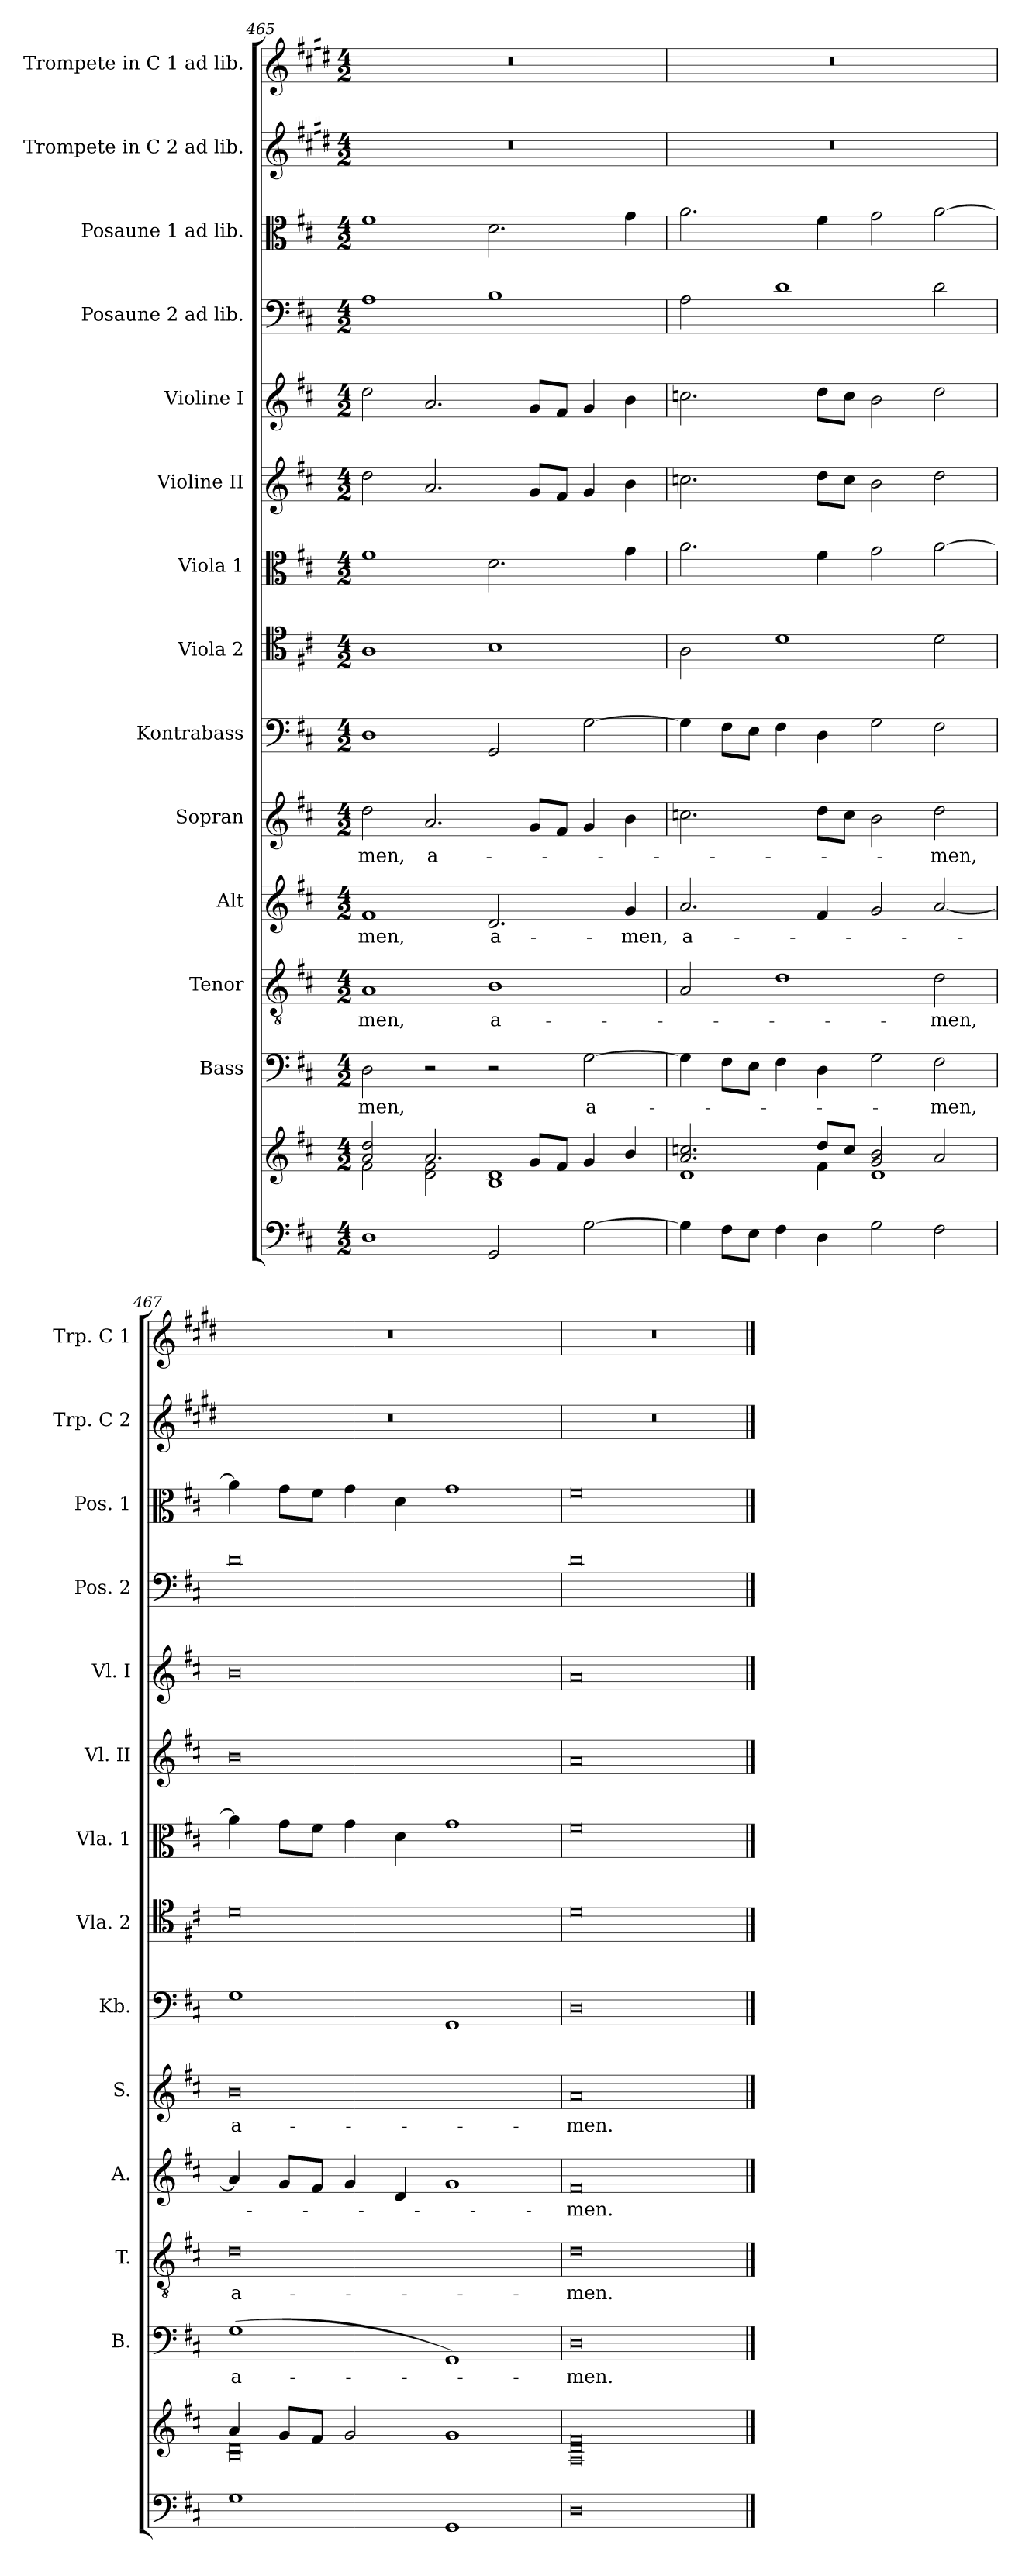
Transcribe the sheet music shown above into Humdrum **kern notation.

**kern	**kern	**kern	**text	**kern	**text	**kern	**text	**kern	**text	**kern	**kern	**kern	**kern	**kern	**kern	**kern	**kern	**kern
*part14	*part14	*part13	*part13	*part12	*part12	*part11	*part11	*part10	*part10	*part9	*part8	*part7	*part6	*part5	*part4	*part3	*part2	*part1
*staff15	*staff14	*staff13	*staff13	*staff12	*staff12	*staff11	*staff11	*staff10	*staff10	*staff9	*staff8	*staff7	*staff6	*staff5	*staff4	*staff3	*staff2	*staff1
*	*	*I"Bass	*	*I"Tenor	*	*I"Alt	*	*I"Sopran	*	*I"Kontrabass	*I"Viola 2	*I"Viola 1	*I"Violine II	*I"Violine I	*I"Posaune 2 ad lib.	*I"Posaune 1 ad lib.	*I"Trompete in C 2 ad lib.	*I"Trompete in C 1 ad lib.
*	*	*I'B.	*	*I'T.	*	*I'A.	*	*I'S.	*	*I'Kb.	*I'Vla. 2	*I'Vla. 1	*I'Vl. II	*I'Vl. I	*I'Pos. 2	*I'Pos. 1	*I'Trp. C 2	*I'Trp. C 1
*clefF4	*clefG2	*clefF4	*	*clefGv2	*	*clefG2	*	*clefG2	*	*clefF4	*clefC4	*clefC3	*clefG2	*clefG2	*clefF4	*clefC3	*clefG2	*clefG2
*	*	*	*	*	*	*	*	*	*	*ITrd7c12	*	*	*	*	*	*	*ITrd1c2	*ITrd1c2
*k[f#c#]	*k[f#c#]	*k[f#c#]	*	*k[f#c#]	*	*k[f#c#]	*	*k[f#c#]	*	*k[f#c#]	*k[f#c#]	*k[f#c#]	*k[f#c#]	*k[f#c#]	*k[f#c#]	*k[f#c#]	*k[f#c#]	*k[f#c#]
*D:	*D:	*D:	*	*D:	*	*D:	*	*D:	*	*D:	*D:	*D:	*D:	*D:	*D:	*D:	*D:	*D:
*M4/2	*M4/2	*M4/2	*	*M4/2	*	*M4/2	*	*M4/2	*	*M4/2	*M4/2	*M4/2	*M4/2	*M4/2	*M4/2	*M4/2	*M4/2	*M4/2
=465	=465	=465	=465	=465	=465	=465	=465	=465	=465	=465	=465	=465	=465	=465	=465	=465	=465	=465
*	*^	*	*	*	*	*	*	*	*	*	*	*	*	*	*	*	*	*
!	!	!	!	!LO:LY:b	!	!LO:LY:b	!	!LO:LY:b	!	!LO:LY:b	!	!	!	!	!	!	!	!	!
1D	2a/ 2dd/	2f#\	2D\	-men,	1A	-men,	1f#	-men,	2dd\	-men,	1DD	1A	1f#	2dd\	2dd\	1A	1f#	0r	0r
!	!	!	!	!	!	!	!	!	!	!LO:LY:b	!	!	!	!	!	!	!	!	!
.	2.a/	2d\ 2f#\	2r	.	.	.	.	.	2.a/	a-	.	.	.	2.a/	2.a/	.	.	.	.
!	!	!	!	!	!	!LO:LY:b	!	!LO:LY:b	!	!	!	!	!	!	!	!	!	!	!
2GG/	.	1B 1d	2r	.	1B	a-	2.d/	a-	.	.	2GGG/	1B	2.d\	.	.	1B	2.d\	.	.
.	8g/L	.	.	.	.	.	.	.	8g/L	.	.	.	.	8g/L	8g/L	.	.	.	.
.	8f#/J	.	.	.	.	.	.	.	8f#/J	.	.	.	.	8f#/J	8f#/J	.	.	.	.
!	!	!	!	!LO:LY:b	!	!	!	!	!	!	!	!	!	!	!	!	!	!	!
[2G\	4g/	.	[2G\	a-	.	.	.	.	4g/	.	[2GG\	.	.	4g/	4g/	.	.	.	.
!	!	!	!	!	!	!	!	!LO:LY:b	!	!	!	!	!	!	!	!	!	!	!
.	4b/	.	.	.	.	.	4g/	-men,	4b\	.	.	.	4g\	4b\	4b\	.	4g\	.	.
=466	=466	=466	=466	=466	=466	=466	=466	=466	=466	=466	=466	=466	=466	=466	=466	=466	=466	=466	=466
*	*	*^	*	*	*	*	*	*	*	*	*	*	*	*	*	*	*	*	*
!	!	!	!	!	!	!	!	!	!LO:LY:b	!	!	!	!	!	!	!	!	!	!	!
4G\]	2.a/ 2.ccn/	1d	2ryy	4G\]	.	2A/	.	2.a/	a-	2.ccn\	.	4GG\]	2A\	2.a\	2.ccn\	2.ccn\	2A\	2.a\	0r	0r
8F#\L	.	.	.	8F#\L	.	.	.	.	.	.	.	8FF#\L	.	.	.	.	.	.	.	.
8E\J	.	.	.	8E\J	.	.	.	.	.	.	.	8EE\J	.	.	.	.	.	.	.	.
4F#\	.	.	4ryy	4F#\	.	1d	.	.	.	.	.	4FF#\	1d	.	.	.	1d	.	.	.
4D\	8dd/L	.	4f#\	4D\	.	.	.	4f#/	.	8dd\L	.	4DD\	.	4f#\	8dd\L	8dd\L	.	4f#\	.	.
.	8cc/J	.	.	.	.	.	.	.	.	8cc\J	.	.	.	.	8cc\J	8cc\J	.	.	.	.
2G\	2g/ 2b/	1d	1ryy	2G\	.	.	.	2g/	.	2b\	.	2GG\	.	2g\	2b\	2b\	.	2g\	.	.
!	!	!	!	!	!LO:LY:b	!	!LO:LY:b	!	!	!	!LO:LY:b	!	!	!	!	!	!	!	!	!
2F#\	2a/	.	.	2F#\	-men,	2d\	-men,	[2a/	.	2dd\	-men,	2FF#\	2d\	[2a\	2dd\	2dd\	2d\	[2a\	.	.
*	*	*v	*v	*	*	*	*	*	*	*	*	*	*	*	*	*	*	*	*	*
=467	=467	=467	=467	=467	=467	=467	=467	=467	=467	=467	=467	=467	=467	=467	=467	=467	=467	=467	=467
!	!	!	!	!LO:LY:b	!	!LO:LY:b	!	!	!	!LO:LY:b	!	!	!	!	!	!	!	!	!
1G	4a/	0B 0d	(>1G	a-	0d	a-	4a/]	.	0b	a-	1GG	0d	4a\]	0b	0b	0d	4a\]	0r	0r
.	8g/L	.	.	.	.	.	8g/L	.	.	.	.	.	8g\L	.	.	.	8g\L	.	.
.	8f#/J	.	.	.	.	.	8f#/J	.	.	.	.	.	8f#\J	.	.	.	8f#\J	.	.
.	2g/	.	.	.	.	.	4g/	.	.	.	.	.	4g\	.	.	.	4g\	.	.
.	.	.	.	.	.	.	4d/	.	.	.	.	.	4d\	.	.	.	4d\	.	.
1GG	1g	.	1GG)	.	.	.	1g	.	.	.	1GGG	.	1g	.	.	.	1g	.	.
*	*v	*v	*	*	*	*	*	*	*	*	*	*	*	*	*	*	*	*	*
=468	=468	=468	=468	=468	=468	=468	=468	=468	=468	=468	=468	=468	=468	=468	=468	=468	=468	=468
!	!	!	!LO:LY:b	!	!LO:LY:b	!	!LO:LY:b	!	!LO:LY:b	!	!	!	!	!	!	!	!	!
0D	0A 0d 0f#	0D	-men.	0d	-men.	0f#	-men.	0a	-men.	0DD	0d	0f#	0a	0a	0d	0f#	0r	0r
==	==	==	==	==	==	==	==	==	==	==	==	==	==	==	==	==	==	==
*-	*-	*-	*-	*-	*-	*-	*-	*-	*-	*-	*-	*-	*-	*-	*-	*-	*-	*-
